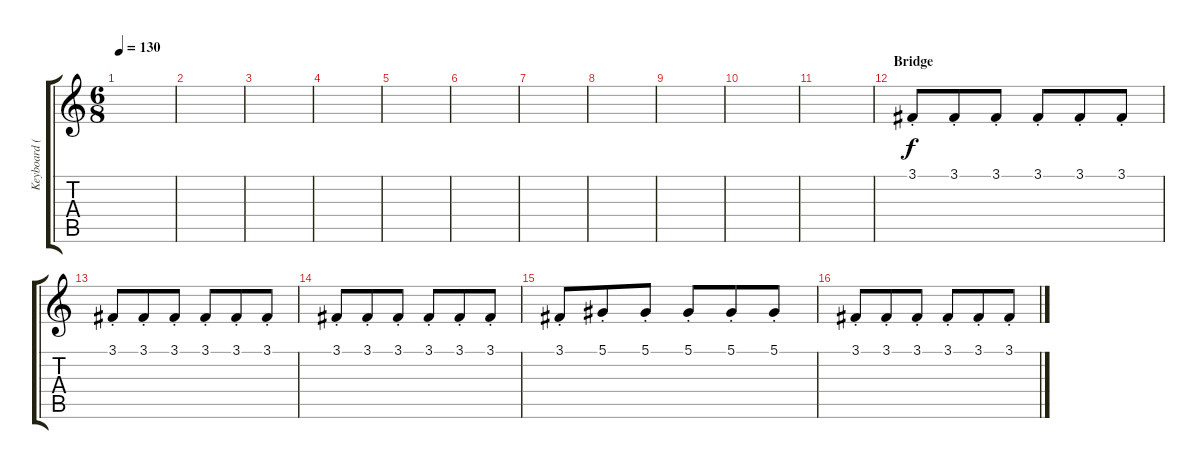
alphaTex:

\track ("Keyboard (Right)" "Keyboard (") {instrument piccolo}
\staff {score tabs}
\tuning (Eb4 Bb3 Gb3 Db3 Ab2 Eb2) {hide}
\ts (6 8)
\tempo 130
\clef g2
\ks c
|
|
|
|
|
|
|
|
|
|
|
\section ("" "Bridge")
3.1{st}.8{volume 7} 3.1{st}.8 3.1{st}.8 3.1{st}.8 3.1{st}.8 3.1{st}.8 |
3.1{st}.8 3.1{st}.8 3.1{st}.8 3.1{st}.8 3.1{st}.8 3.1{st}.8 |
3.1{st}.8 3.1{st}.8 3.1{st}.8 3.1{st}.8 3.1{st}.8 3.1{st}.8 |
3.1{st}.8 5.1{st}.8 5.1{st}.8 5.1{st}.8 5.1{st}.8 5.1{st}.8 |
3.1{st}.8{volume 7} 3.1{st}.8 3.1{st}.8 3.1{st}.8 3.1{st}.8 3.1{st}.8
